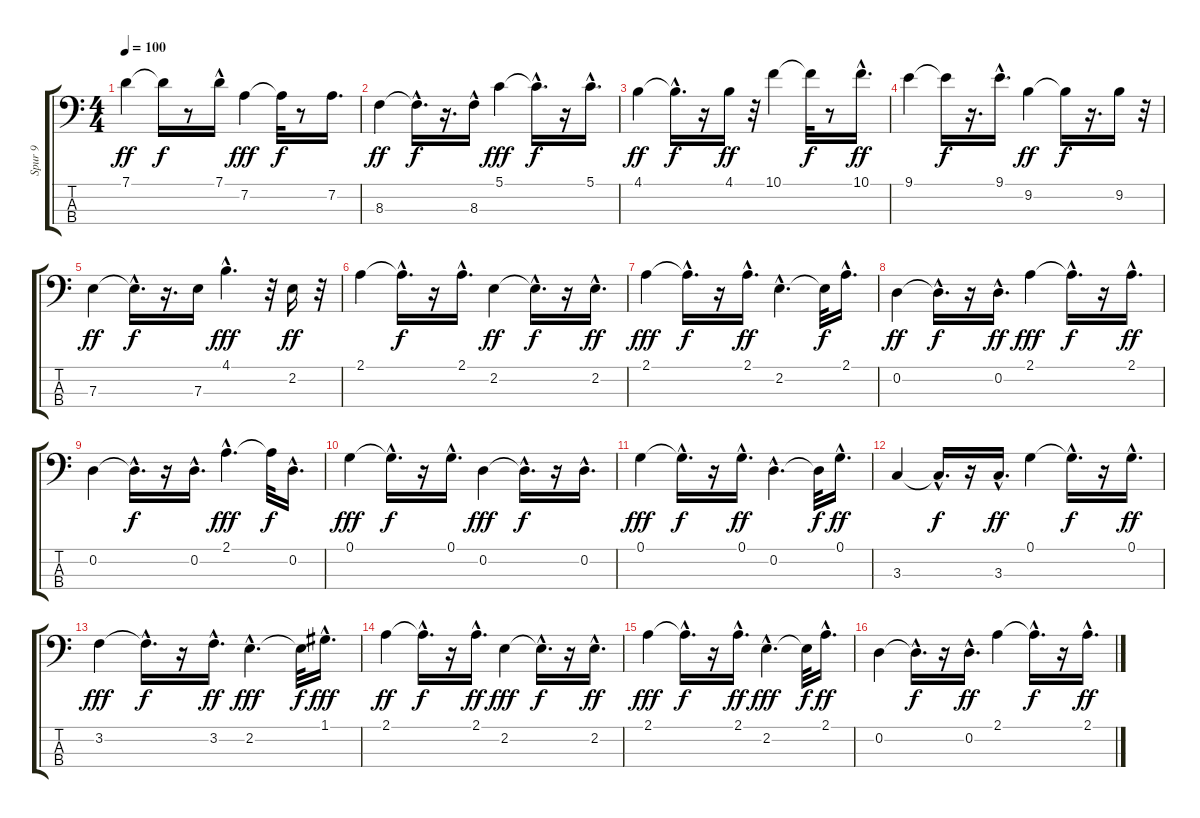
\track ("Spur 9" "Spur 9") {instrument acousticbass}
\staff {score tabs}
\tuning (G2 D2 A1 E1) {hide}
\ts (4 4)
\tempo 100
\clef f4
\ks c
7.1.4{dy ff} 7.1{t}.16{dy f} r.8 7.1{hac}.16 7.2.4{dy fff} 7.2{t}.32{dy f} r.8 7.2.16{d} |
8.3.4{dy ff} 8.3{hac t}.16{d dy f} r.16{d} 8.3{hac}.16 5.1.4{dy fff} 5.1{hac t}.16{d dy f} r.16 5.1{hac}.16{d} |
4.1.4{dy ff} 4.1{hac t}.16{d dy f} r.16 4.1.16{dy ff} r.32 10.1.4 10.1{t}.32{dy f} r.8 10.1{hac}.16{d dy ff} |
9.1.4 9.1{t}.16{dy f} r.16{d} 9.1{hac}.16{d} 9.2.4{dy ff} 9.2{t}.16{dy f} r.16{d} 9.2.16 r.32 |
7.3.4{dy ff} 7.3{hac t}.16{d dy f} r.16{d} 7.3.16 4.1{hac}.4{d dy fff} r.32 2.2.16{dy ff} r.32 |
2.1.4 2.1{hac t}.16{d dy f} r.16 2.1{hac}.16{d} 2.2.4{dy ff} 2.2{hac t}.16{d dy f} r.16 2.2{hac}.16{d dy ff} |
2.1.4{dy fff} 2.1{hac t}.16{d dy f} r.16 2.1{hac}.16{d dy ff} 2.2{hac}.4{d} 2.2{t}.32{dy f} 2.1{hac}.16{d} |
0.2.4{dy ff} 0.2{hac t}.16{d dy f} r.16 0.2{hac}.16{d dy ff} 2.1.4{dy fff} 2.1{hac t}.16{d dy f} r.16 2.1{hac}.16{d dy ff} |
0.2.4 0.2{hac t}.16{d dy f} r.16 0.2{hac}.16{d} 2.1{hac}.4{d dy fff} 2.1{t}.32{dy f} 0.2{hac}.16{d} |
0.1.4{dy fff} 0.1{hac t}.16{d dy f} r.16 0.1{hac}.16{d} 0.2.4{dy fff} 0.2{hac t}.16{d dy f} r.16 0.2{hac}.16{d} |
0.1.4{dy fff} 0.1{hac t}.16{d dy f} r.16 0.1{hac}.16{d dy ff} 0.2{hac}.4{d} 0.2{t}.32{dy f} 0.1{hac}.16{d dy ff} |
3.3.4 3.3{hac t}.16{d dy f} r.16 3.3{hac}.16{d dy ff} 0.1.4 0.1{hac t}.16{d dy f} r.16 0.1{hac}.16{d dy ff} |
3.2.4{dy fff} 3.2{hac t}.16{d dy f} r.16 3.2{hac}.16{d dy ff} 2.2{hac}.4{d dy fff} 2.2{t}.32{dy f} 1.1{hac}.16{d dy fff} |
2.1.4{dy ff} 2.1{hac t}.16{d dy f} r.16 2.1{hac}.16{d dy ff} 2.2.4{dy fff} 2.2{hac t}.16{d dy f} r.16 2.2{hac}.16{d dy ff} |
2.1.4{dy fff} 2.1{hac t}.16{d dy f} r.16 2.1{hac}.16{d dy ff} 2.2{hac}.4{d dy fff} 2.2{t}.32{dy f} 2.1{hac}.16{d dy ff} |
0.2.4 0.2{hac t}.16{d dy f} r.16 0.2{hac}.16{d dy ff} 2.1.4 2.1{hac t}.16{d dy f} r.16 2.1{hac}.16{d dy ff}
